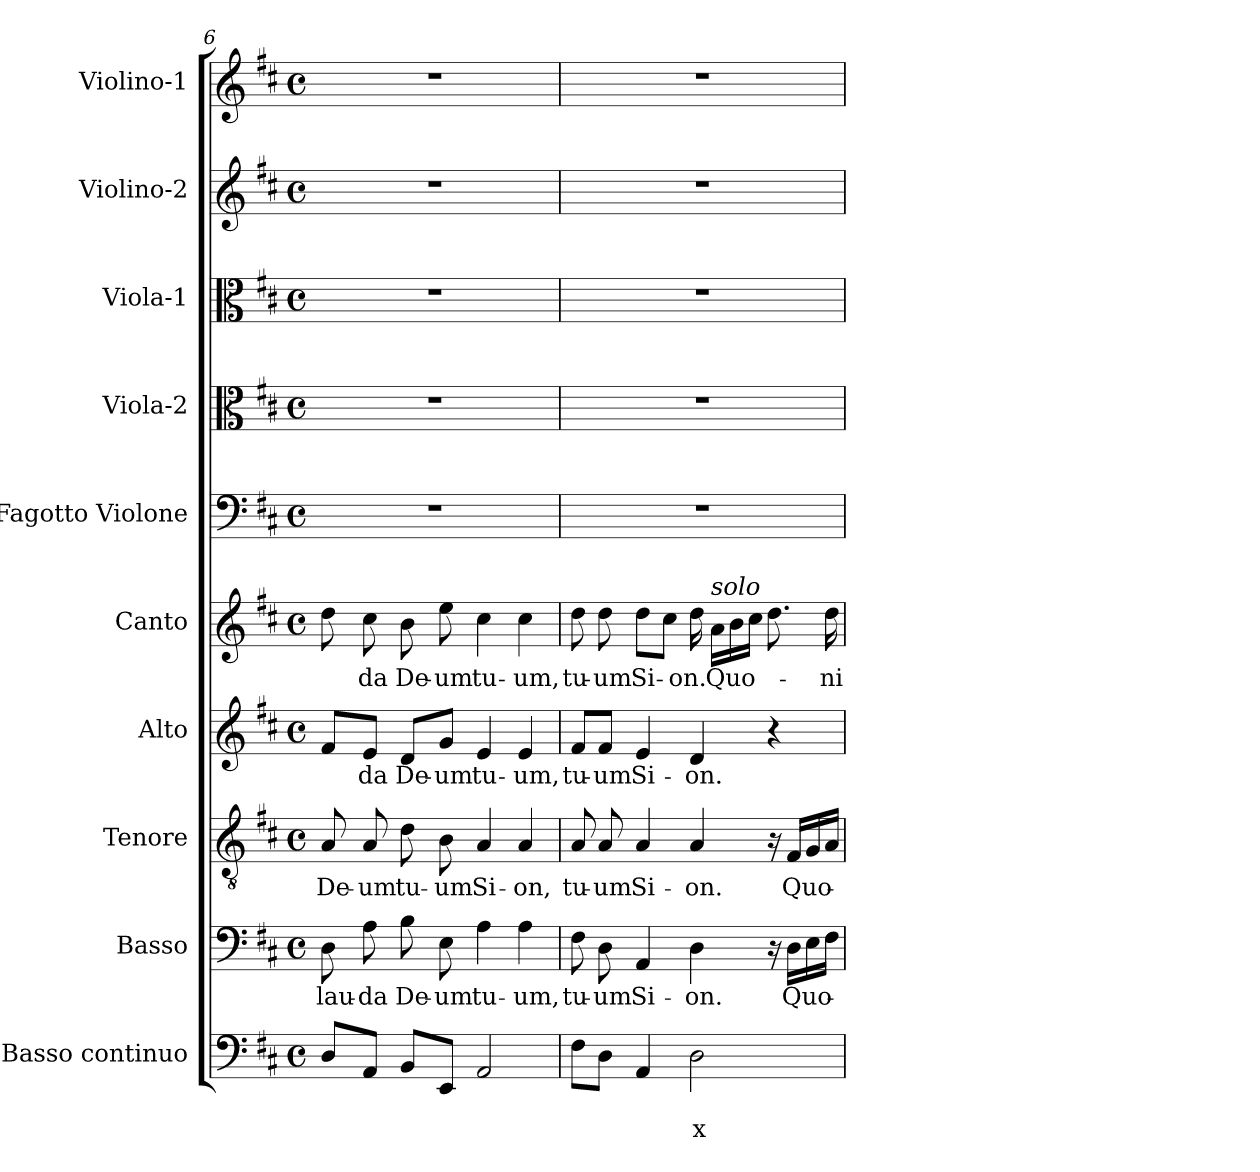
**kern	**text	**text	**kern	**text	**kern	**text	**kern	**text	**kern	**text	**kern	**kern	**kern	**kern	**kern
*part10	*part10	*part10	*part9	*part9	*part8	*part8	*part7	*part7	*part6	*part6	*part5	*part4	*part3	*part2	*part1
*staff10	*staff10	*staff10	*staff9	*staff9	*staff8	*staff8	*staff7	*staff7	*staff6	*staff6	*staff5	*staff4	*staff3	*staff2	*staff1
*I"Basso continuo	*	*	*I"Basso	*	*I"Tenore	*	*I"Alto	*	*I"Canto	*	*I"Fagotto Violone	*I"Viola-2	*I"Viola-1	*I"Violino-2	*I"Violino-1
*I'BC	*	*	*I'B	*	*I'T	*	*I'A	*	*I'C	*	*I'Fg	*I'Va2	*I'Va1	*I'Vi2	*I'Vi1
!!LO:PB:g=z
*clefF4	*	*	*clefF4	*	*clefGv2	*	*clefG2	*	*clefG2	*	*clefF4	*clefC3	*clefC3	*clefG2	*clefG2
*k[f#c#]	*	*	*k[f#c#]	*	*k[f#c#]	*	*k[f#c#]	*	*k[f#c#]	*	*k[f#c#]	*k[f#c#]	*k[f#c#]	*k[f#c#]	*k[f#c#]
*D:	*	*	*D:	*	*D:	*	*D:	*	*D:	*	*D:	*D:	*D:	*D:	*D:
*M4/4	*	*	*M4/4	*	*M4/4	*	*M4/4	*	*M4/4	*	*M4/4	*M4/4	*M4/4	*M4/4	*M4/4
*met(c)	*	*	*met(c)	*	*met(c)	*	*met(c)	*	*met(c)	*	*met(c)	*met(c)	*met(c)	*met(c)	*met(c)
=6	=6	=6	=6	=6	=6	=6	=6	=6	=6	=6	=6	=6	=6	=6	=6
!	!	!	!	!LO:LY:b	!	!	!	!	!	!	!	!	!	!	!
!	!	!	!	!	!	!LO:LY:b	!	!	!	!	!	!	!	!	!
8D/L	.	.	8D\	lau-	8A/	De-	8f#/L	.	8dd\	.	1r	1r	1r	1r	1r
!	!	!	!	!LO:LY:b	!	!	!	!	!	!	!	!	!	!	!
!	!	!	!	!	!	!LO:LY:b	!	!	!	!	!	!	!	!	!
!	!	!	!	!	!	!	!	!LO:LY:b	!	!	!	!	!	!	!
!	!	!	!	!	!	!	!	!	!	!LO:LY:b	!	!	!	!	!
8AA/J	.	.	8A\	-da	8A/	-um	8e/J	-da	8cc#\	-da	.	.	.	.	.
!	!	!	!	!LO:LY:b	!	!	!	!	!	!	!	!	!	!	!
!	!	!	!	!	!	!LO:LY:b	!	!	!	!	!	!	!	!	!
!	!	!	!	!	!	!	!	!LO:LY:b	!	!	!	!	!	!	!
!	!	!	!	!	!	!	!	!	!	!LO:LY:b	!	!	!	!	!
8BB/L	.	.	8B\	De-	8d\	tu-	8d/L	De-	8b\	De-	.	.	.	.	.
!	!	!	!	!LO:LY:b	!	!	!	!	!	!	!	!	!	!	!
!	!	!	!	!	!	!LO:LY:b	!	!	!	!	!	!	!	!	!
!	!	!	!	!	!	!	!	!LO:LY:b	!	!	!	!	!	!	!
!	!	!	!	!	!	!	!	!	!	!LO:LY:b	!	!	!	!	!
8EE/J	.	.	8E\	-um	8B\	-um	8g/J	-um	8ee\	-um	.	.	.	.	.
!	!	!	!	!LO:LY:b	!	!	!	!	!	!	!	!	!	!	!
!	!	!	!	!	!	!LO:LY:b	!	!	!	!	!	!	!	!	!
!	!	!	!	!	!	!	!	!LO:LY:b	!	!	!	!	!	!	!
!	!	!	!	!	!	!	!	!	!	!LO:LY:b	!	!	!	!	!
2AA/	.	.	4A\	tu-	4A/	Si-	4e/	tu-	4cc#\	tu-	.	.	.	.	.
!	!	!	!	!LO:LY:b	!	!	!	!	!	!	!	!	!	!	!
!	!	!	!	!	!	!LO:LY:b	!	!	!	!	!	!	!	!	!
!	!	!	!	!	!	!	!	!LO:LY:b	!	!	!	!	!	!	!
!	!	!	!	!	!	!	!	!	!	!LO:LY:b	!	!	!	!	!
.	.	.	4A\	-um,	4A/	-on,	4e/	-um,	4cc#\	-um,	.	.	.	.	.
=7	=7	=7	=7	=7	=7	=7	=7	=7	=7	=7	=7	=7	=7	=7	=7
!	!	!	!	!LO:LY:b	!	!	!	!	!	!	!	!	!	!	!
!	!	!	!	!	!	!LO:LY:b	!	!	!	!	!	!	!	!	!
!	!	!	!	!	!	!	!	!LO:LY:b	!	!	!	!	!	!	!
!	!	!	!	!	!	!	!	!	!	!LO:LY:b	!	!	!	!	!
8F#\L	.	.	8F#\	tu-	8A/	tu-	8f#/L	tu-	8dd\	tu-	1r	1r	1r	1r	1r
!	!	!	!	!LO:LY:b	!	!	!	!	!	!	!	!	!	!	!
!	!	!	!	!	!	!LO:LY:b	!	!	!	!	!	!	!	!	!
!	!	!	!	!	!	!	!	!LO:LY:b	!	!	!	!	!	!	!
!	!	!	!	!	!	!	!	!	!	!LO:LY:b	!	!	!	!	!
8D\J	.	.	8D\	-um	8A/	-um	8f#/J	-um	8dd\	-um	.	.	.	.	.
!	!	!	!	!LO:LY:b	!	!	!	!	!	!	!	!	!	!	!
!	!	!	!	!	!	!LO:LY:b	!	!	!	!	!	!	!	!	!
!	!	!	!	!	!	!	!	!LO:LY:b	!	!	!	!	!	!	!
!	!	!	!	!	!	!	!	!	!	!LO:LY:b	!	!	!	!	!
4AA/	.	.	4AA/	Si-	4A/	Si-	4e/	Si-	8dd\L	Si-	.	.	.	.	.
.	.	.	.	.	.	.	.	.	8cc#\J	.	.	.	.	.	.
!	!	!LO:LY:b	!	!	!	!	!	!	!	!	!	!	!	!	!
!	!	!	!	!LO:LY:b	!	!	!	!	!	!	!	!	!	!	!
!	!	!	!	!	!	!LO:LY:b	!	!	!	!	!	!	!	!	!
!	!	!	!	!	!	!	!	!LO:LY:b	!	!	!	!	!	!	!
!	!	!	!	!	!	!	!	!	!	!LO:LY:b	!	!	!	!	!
2D\	.	x	4D\	-on.	4A/	-on.	4d/	-on.	16dd\	-on.	.	.	.	.	.
!	!	!	!	!	!	!	!	!	!LO:TX:a:i:t=solo	!	!	!	!	!	!
!	!	!	!	!	!	!	!	!	!	!LO:LY:b	!	!	!	!	!
.	.	.	.	.	.	.	.	.	16a\LL	Quo-	.	.	.	.	.
.	.	.	.	.	.	.	.	.	16b\	.	.	.	.	.	.
.	.	.	.	.	.	.	.	.	16cc#\JJ	.	.	.	.	.	.
.	.	.	16r	.	16r	.	4r	.	8.dd\	.	.	.	.	.	.
!	!	!	!	!LO:LY:b	!	!	!	!	!	!	!	!	!	!	!
!	!	!	!	!	!	!LO:LY:b	!	!	!	!	!	!	!	!	!
.	.	.	16D\LL	Quo-	16F#/LL	Quo-	.	.	.	.	.	.	.	.	.
.	.	.	16E\	.	16G/	.	.	.	.	.	.	.	.	.	.
!	!	!	!	!	!	!	!	!	!	!LO:LY:b	!	!	!	!	!
.	.	.	16F#\JJ	.	16A/JJ	.	.	.	16dd\	-ni-	.	.	.	.	.
=	=	=	=	=	=	=	=	=	=	=	=	=	=	=	=
*-	*-	*-	*-	*-	*-	*-	*-	*-	*-	*-	*-	*-	*-	*-	*-
